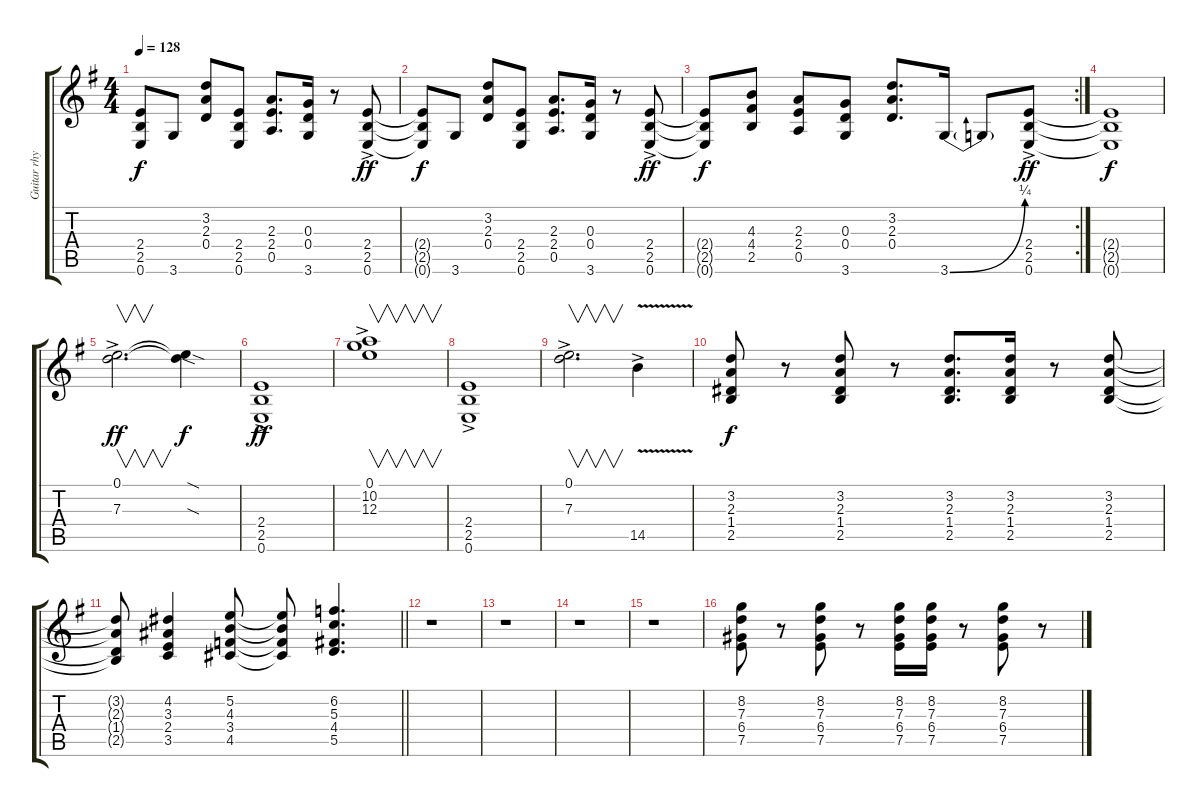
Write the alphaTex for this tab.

\track ("Guitar rhythm" "Guitar rhy") {instrument distortionguitar}
\staff {score tabs}
\tuning (E4 B3 G3 D3 A2 E2) {hide}
\ts (4 4)
\tempo 128
\clef g2
\ks g
(2.4{t} 2.5{t} 0.6{t}).8{dy f} 3.6.8 (3.2 2.3 0.4).8 (2.4 2.5 0.6).8 (2.3 2.4 0.5).8{d} (0.3 0.4 3.6).16 r.8 (2.4{ac} 2.5{ac} 0.6{ac}).8{dy ff} |
(2.4{t} 2.5{t} 0.6{t}).8{dy f} 3.6.8 (3.2 2.3 0.4).8 (2.4 2.5 0.6).8 (2.3 2.4 0.5).8{d} (0.3 0.4 3.6).16 r.8 (2.4{ac} 2.5{ac} 0.6{ac}).8{dy ff} |
\rc 2
(2.4{t} 2.5{t} 0.6{t}).8{dy f} (4.3 4.4 2.5).8 (2.3 2.4 0.5).8 (0.3 0.4 3.6).8 (3.2 2.3 0.4).8{d} 3.6{be (bend 0 0 60 1)}.16 3.6{t}.8 (2.4{ac} 2.5{ac} 0.6{ac}).8{dy ff} |
(2.4{t} 2.5{t} 0.6{t}).1{dy f} |
(0.1{ac} 7.3{ac}).2{v d dy ff} (0.1{sod t} 7.3{sod t}).4{dy f} |
(2.4{ac} 2.5{ac} 0.6{ac}).1{dy ff} |
(0.1{ac} 10.2{ac} 12.3{ac}).1{v} |
(2.4{ac} 2.5{ac} 0.6{ac}).1 |
(0.1{ac} 7.3{ac}).2{v d} 14.5{v ac}.4 |
(3.2 2.3 1.4 2.5).8{dy f} r.8 (3.2 2.3 1.4 2.5).8 r.8 (3.2 2.3 1.4 2.5).8{d} (3.2 2.3 1.4 2.5).16 r.8 (3.2 2.3 1.4 2.5).8 |
\barLineRight lightlight
(3.2{t} 2.3{t} 1.4{t} 2.5{t}).8 (4.2 3.3 2.4 3.5).4 (5.2 4.3 3.4 4.5).8 (5.2{t} 4.3{t} 3.4{t} 4.5{t}).8 (6.2 5.3 4.4 5.5).4{d} |
r.1 |
r.1 |
r.1 |
r.1 |
(8.2 7.3 6.4 7.5).8 r.8 (8.2 7.3 6.4 7.5).8 r.8 (8.2 7.3 6.4 7.5).16 (8.2 7.3 6.4 7.5).16 r.8 (8.2 7.3 6.4 7.5).8 r.8
